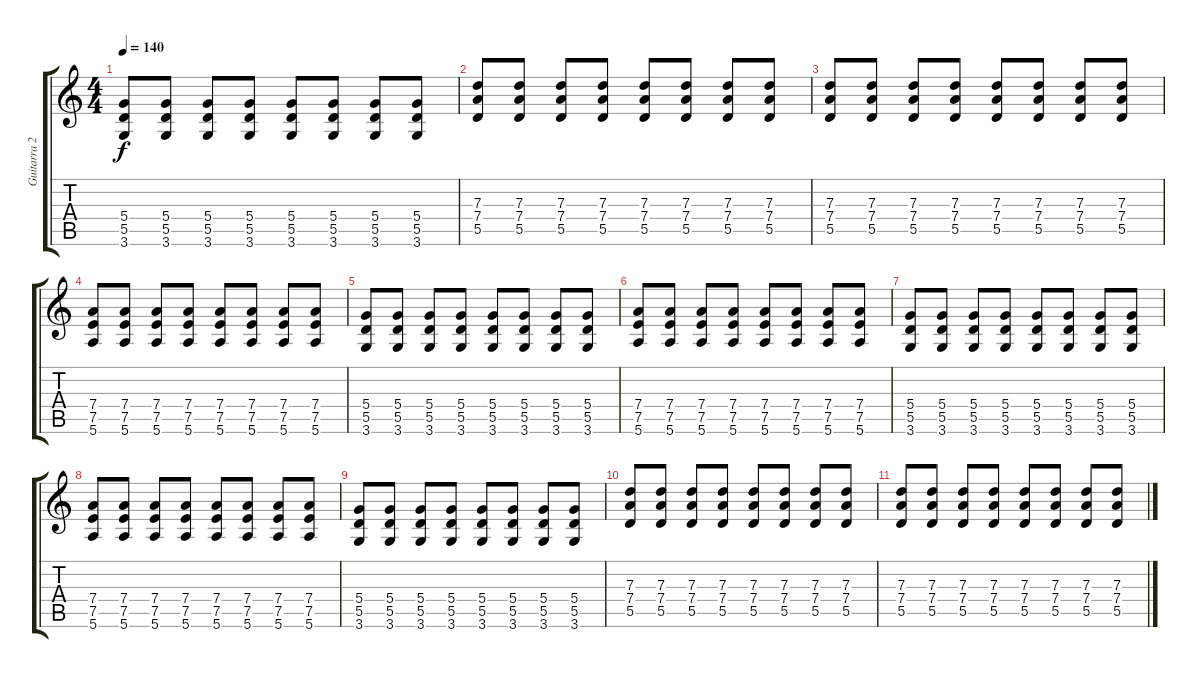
\track ("Guitarra 2 Electrica" "Guitarra 2") {instrument electricguitarclean}
\staff {score tabs}
\tuning (E4 B3 G3 D3 A2 E2) {hide}
\ts (4 4)
\tempo 140
\clef g2
\ks c
(5.4 5.5 3.6).8{dy f} (5.4 5.5 3.6).8 (5.4 5.5 3.6).8 (5.4 5.5 3.6).8 (5.4 5.5 3.6).8 (5.4 5.5 3.6).8 (5.4 5.5 3.6).8 (5.4 5.5 3.6).8 |
(7.3 7.4 5.5).8 (7.3 7.4 5.5).8 (7.3 7.4 5.5).8 (7.3 7.4 5.5).8 (7.3 7.4 5.5).8 (7.3 7.4 5.5).8 (7.3 7.4 5.5).8 (7.3 7.4 5.5).8 |
(7.3 7.4 5.5).8 (7.3 7.4 5.5).8 (7.3 7.4 5.5).8 (7.3 7.4 5.5).8 (7.3 7.4 5.5).8 (7.3 7.4 5.5).8 (7.3 7.4 5.5).8 (7.3 7.4 5.5).8 |
(7.4 7.5 5.6).8 (7.4 7.5 5.6).8 (7.4 7.5 5.6).8 (7.4 7.5 5.6).8 (7.4 7.5 5.6).8 (7.4 7.5 5.6).8 (7.4 7.5 5.6).8 (7.4 7.5 5.6).8 |
(5.4 5.5 3.6).8 (5.4 5.5 3.6).8 (5.4 5.5 3.6).8 (5.4 5.5 3.6).8 (5.4 5.5 3.6).8 (5.4 5.5 3.6).8 (5.4 5.5 3.6).8 (5.4 5.5 3.6).8 |
(7.4 7.5 5.6).8 (7.4 7.5 5.6).8 (7.4 7.5 5.6).8 (7.4 7.5 5.6).8 (7.4 7.5 5.6).8 (7.4 7.5 5.6).8 (7.4 7.5 5.6).8 (7.4 7.5 5.6).8 |
(5.4 5.5 3.6).8 (5.4 5.5 3.6).8 (5.4 5.5 3.6).8 (5.4 5.5 3.6).8 (5.4 5.5 3.6).8 (5.4 5.5 3.6).8 (5.4 5.5 3.6).8 (5.4 5.5 3.6).8 |
(7.4 7.5 5.6).8 (7.4 7.5 5.6).8 (7.4 7.5 5.6).8 (7.4 7.5 5.6).8 (7.4 7.5 5.6).8 (7.4 7.5 5.6).8 (7.4 7.5 5.6).8 (7.4 7.5 5.6).8 |
(5.4 5.5 3.6).8 (5.4 5.5 3.6).8 (5.4 5.5 3.6).8 (5.4 5.5 3.6).8 (5.4 5.5 3.6).8 (5.4 5.5 3.6).8 (5.4 5.5 3.6).8 (5.4 5.5 3.6).8 |
(7.3 7.4 5.5).8 (7.3 7.4 5.5).8 (7.3 7.4 5.5).8 (7.3 7.4 5.5).8 (7.3 7.4 5.5).8 (7.3 7.4 5.5).8 (7.3 7.4 5.5).8 (7.3 7.4 5.5).8 |
(7.3 7.4 5.5).8 (7.3 7.4 5.5).8 (7.3 7.4 5.5).8 (7.3 7.4 5.5).8 (7.3 7.4 5.5).8 (7.3 7.4 5.5).8 (7.3 7.4 5.5).8 (7.3 7.4 5.5).8
